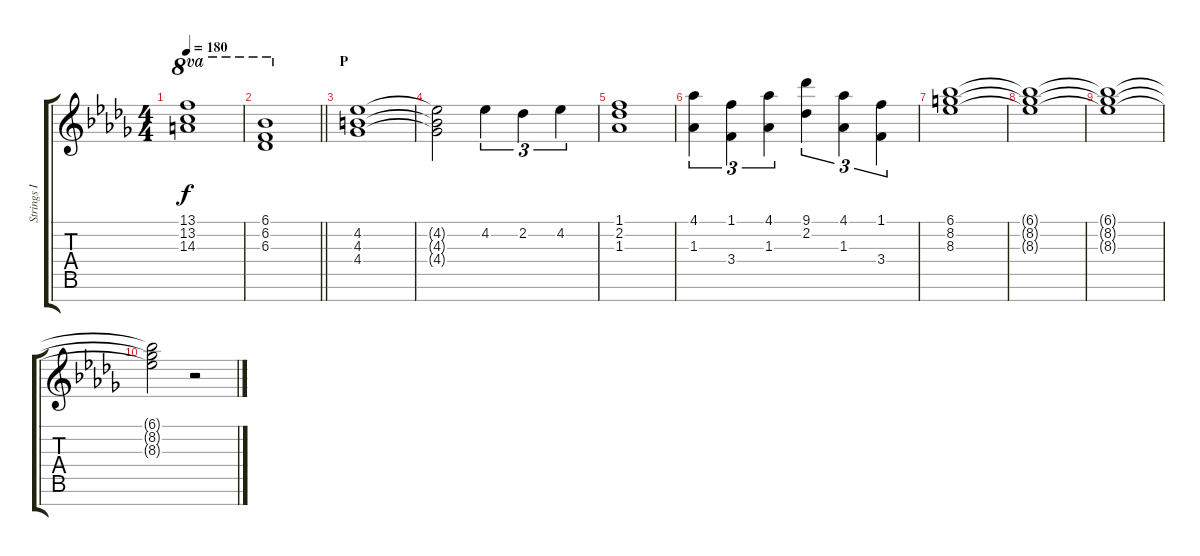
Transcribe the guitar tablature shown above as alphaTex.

\track ("Strings I" "Strings I") {instrument stringensemble1}
\staff {score tabs}
\tuning (E5 B4 G4 D4 A3 E3 B2) {hide}
\ts (4 4)
\tempo 180
\clef g2
\ks db
(13.1 13.2 14.3).1{ot 8va dy f} |
\barLineRight lightlight
(6.1 6.2 6.3).1{ot 8va} |
\section ("" "P")
(4.2 4.3 4.4).1 |
(4.2{t} 4.3{t} 4.4{t}).2 4.2.4{tu (3 2)} 2.2.4{tu (3 2)} 4.2.4{tu (3 2)} |
(1.1 2.2 1.3).1 |
(4.1 1.3).4{tu (3 2)} (1.1 3.4).4{tu (3 2)} (4.1 1.3).4{tu (3 2)} (9.1 2.2).4{tu (3 2)} (4.1 1.3).4{tu (3 2)} (1.1 3.4).4{tu (3 2)} |
(6.1 8.2 8.3).1 |
(6.1{t} 8.2{t} 8.3{t}).1 |
(6.1{t} 8.2{t} 8.3{t}).1 |
(6.1{t} 8.2{t} 8.3{t}).2 r.2
